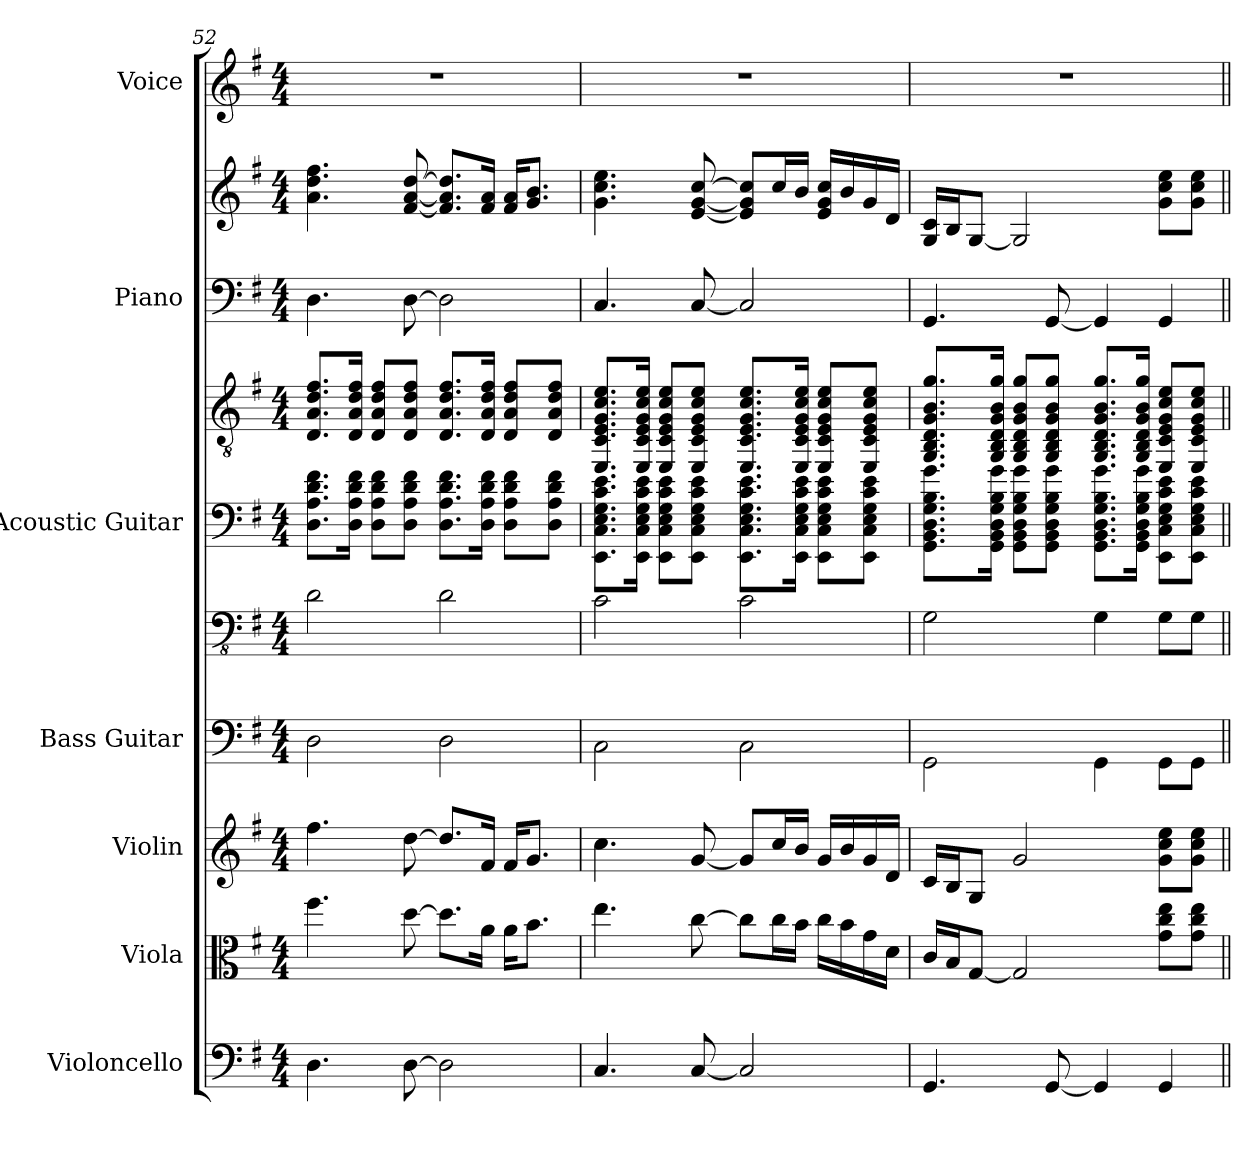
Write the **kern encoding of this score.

**kern	**kern	**kern	**kern	**kern	**kern	**kern	**kern	**kern	**kern
*part7	*part6	*part5	*part4	*part4	*part3	*part3	*part2	*part2	*part1
*staff10	*staff9	*staff8	*staff7	*staff6	*staff5	*staff4	*staff3	*staff2	*staff1
*I"Violoncello	*I"Viola	*I"Violin	*I"Bass Guitar	*	*I"Acoustic Guitar	*	*I"Piano	*	*I"Voice
*I'Vc.	*I'Vla.	*I'Vln.	*I'B. Guit.	*	*I'Guit.	*	*I'Pno.	*	*I'Vo.
!!LO:PB:g=z
*clefF4	*clefC3	*clefG2	*	*clefFv4	*	*clefGv2	*clefF4	*clefG2	*clefG2
*k[f#]	*k[f#]	*k[f#]	*k[f#]	*k[f#]	*k[f#]	*k[f#]	*k[f#]	*k[f#]	*k[f#]
*M4/4	*M4/4	*M4/4	*M4/4	*M4/4	*M4/4	*M4/4	*M4/4	*M4/4	*M4/4
=52	=52	=52	=52	=52	=52	=52	=52	=52	=52
4.D\	4.ff#\	4.ff#\	2D\	2D\	8.D\ 8.A\ 8.d\ 8.f#\L	8.D/ 8.A/ 8.d/ 8.f#/L	4.D\	4.a\ 4.dd\ 4.ff#\	1r
.	.	.	.	.	16D\ 16A\ 16d\ 16f#\Jk	16D/ 16A/ 16d/ 16f#/Jk	.	.	.
.	.	.	.	.	8D\ 8A\ 8d\ 8f#\L	8D/ 8A/ 8d/ 8f#/L	.	.	.
[8D\	[8dd\	[8dd\	.	.	8D\ 8A\ 8d\ 8f#\J	8D/ 8A/ 8d/ 8f#/J	[8D\	[8f#/ [8a/ [8dd/	.
2D\]	8.dd\L]	8.dd/L]	2D\	2D\	8.D\ 8.A\ 8.d\ 8.f#\L	8.D/ 8.A/ 8.d/ 8.f#/L	2D\]	8.f#/] 8.a/] 8.dd/]L	.
.	16a\Jk	16f#/Jk	.	.	16D\ 16A\ 16d\ 16f#\Jk	16D/ 16A/ 16d/ 16f#/Jk	.	16f#/ 16a/Jk	.
.	16a\KL	16f#/KL	.	.	8D\ 8A\ 8d\ 8f#\L	8D/ 8A/ 8d/ 8f#/L	.	16f#/ 16a/KL	.
.	8.b\J	8.g/J	.	.	.	.	.	8.g/ 8.b/J	.
.	.	.	.	.	8D\ 8A\ 8d\ 8f#\J	8D/ 8A/ 8d/ 8f#/J	.	.	.
=53	=53	=53	=53	=53	=53	=53	=53	=53	=53
4.C/	4.ee\	4.cc\	2C\	2C\	8.EE\ 8.C\ 8.E\ 8.G\ 8.c\ 8.e\L	8.EE/ 8.C/ 8.E/ 8.G/ 8.c/ 8.e/L	4.C/	4.g\ 4.cc\ 4.ee\	1r
.	.	.	.	.	16EE\ 16C\ 16E\ 16G\ 16c\ 16e\Jk	16EE/ 16C/ 16E/ 16G/ 16c/ 16e/Jk	.	.	.
.	.	.	.	.	8EE\ 8C\ 8E\ 8G\ 8c\ 8e\L	8EE/ 8C/ 8E/ 8G/ 8c/ 8e/L	.	.	.
[8C/	[8cc\	[8g/	.	.	8EE\ 8C\ 8E\ 8G\ 8c\ 8e\J	8EE/ 8C/ 8E/ 8G/ 8c/ 8e/J	[8C/	[8e/ [8g/ [8cc/	.
2C/]	8cc\L]	8g/L]	2C\	2C\	8.EE\ 8.C\ 8.E\ 8.G\ 8.c\ 8.e\L	8.EE/ 8.C/ 8.E/ 8.G/ 8.c/ 8.e/L	2C/]	8e/] 8g/] 8cc/]L	.
.	16cc\L	16cc/L	.	.	.	.	.	16cc/L	.
.	16b\JJ	16b/JJ	.	.	16EE\ 16C\ 16E\ 16G\ 16c\ 16e\Jk	16EE/ 16C/ 16E/ 16G/ 16c/ 16e/Jk	.	16b/JJ	.
.	16cc\LL	16g/LL	.	.	8EE\ 8C\ 8E\ 8G\ 8c\ 8e\L	8EE/ 8C/ 8E/ 8G/ 8c/ 8e/L	.	16e/ 16g/ 16cc/LL	.
.	16b\	16b/	.	.	.	.	.	16b/	.
.	16g\	16g/	.	.	8EE\ 8C\ 8E\ 8G\ 8c\ 8e\J	8EE/ 8C/ 8E/ 8G/ 8c/ 8e/J	.	16g/	.
.	16d\JJ	16d/JJ	.	.	.	.	.	16d/JJ	.
=54	=54	=54	=54	=54	=54	=54	=54	=54	=54
4.GG/	16c/LL	16c/LL	2GG\	2GG\	8.GG\ 8.BB\ 8.D\ 8.G\ 8.B\ 8.g\L	8.GG/ 8.BB/ 8.D/ 8.G/ 8.B/ 8.g/L	4.GG/	16G/ 16c/LL	1r
.	16B/J	16B/J	.	.	.	.	.	16B/J	.
.	[8G/J	8G/J	.	.	.	.	.	[8G/J	.
.	.	.	.	.	16GG\ 16BB\ 16D\ 16G\ 16B\ 16g\Jk	16GG/ 16BB/ 16D/ 16G/ 16B/ 16g/Jk	.	.	.
.	2G/]	2g/	.	.	8GG\ 8BB\ 8D\ 8G\ 8B\ 8g\L	8GG/ 8BB/ 8D/ 8G/ 8B/ 8g/L	.	2G/]	.
[8GG/	.	.	.	.	8GG\ 8BB\ 8D\ 8G\ 8B\ 8g\J	8GG/ 8BB/ 8D/ 8G/ 8B/ 8g/J	[8GG/	.	.
4GG/]	.	.	4GG\	4GG\	8.GG\ 8.BB\ 8.D\ 8.G\ 8.B\ 8.g\L	8.GG/ 8.BB/ 8.D/ 8.G/ 8.B/ 8.g/L	4GG/]	.	.
.	.	.	.	.	16GG\ 16BB\ 16D\ 16G\ 16B\ 16g\Jk	16GG/ 16BB/ 16D/ 16G/ 16B/ 16g/Jk	.	.	.
4GG/	8g\ 8cc\ 8ee\L	8g\ 8cc\ 8ee\L	8GG\L	8GG\L	8EE\ 8C\ 8E\ 8G\ 8c\ 8e\L	8EE/ 8C/ 8E/ 8G/ 8c/ 8e/L	4GG/	8g\ 8cc\ 8ee\L	.
.	8g\ 8cc\ 8ee\J	8g\ 8cc\ 8ee\J	8GG\J	8GG\J	8EE\ 8C\ 8E\ 8G\ 8c\ 8e\J	8EE/ 8C/ 8E/ 8G/ 8c/ 8e/J	.	8g\ 8cc\ 8ee\J	.
=||	=||	=||	=||	=||	=||	=||	=||	=||	=||
*-	*-	*-	*-	*-	*-	*-	*-	*-	*-
